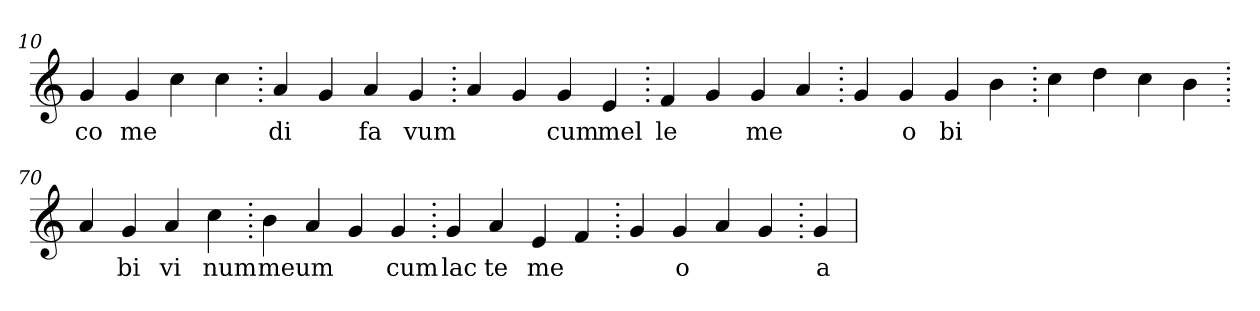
**kern	**text
*part1	*part1
*staff1	*staff1
*clefG2	*
=10.	=10.
4g	co
4g	me
4cc	.
4cc	.
=20.	=20.
4a	di
4g	.
4a	fa
4g	vum
=30.	=30.
4a	.
4g	.
4g	cum
4e	mel
=40.	=40.
4f	le
4g	.
4g	me
4a	.
=50.	=50.
4g	.
4g	o
4g	bi
4b	.
=60.	=60.
4cc	.
4dd	.
4cc	.
4b	.
=70.	=70.
4a	.
4g	bi
4a	vi
4cc	num
=80.	=80.
4b	meum
4a	.
4g	.
4g	cum
=90.	=90.
4g	lac
4a	te
4e	me
4f	.
=100.	=100.
4g	.
4g	o
4a	.
4g	.
=110.	=110.
4g	a
=	=
*-	*-
